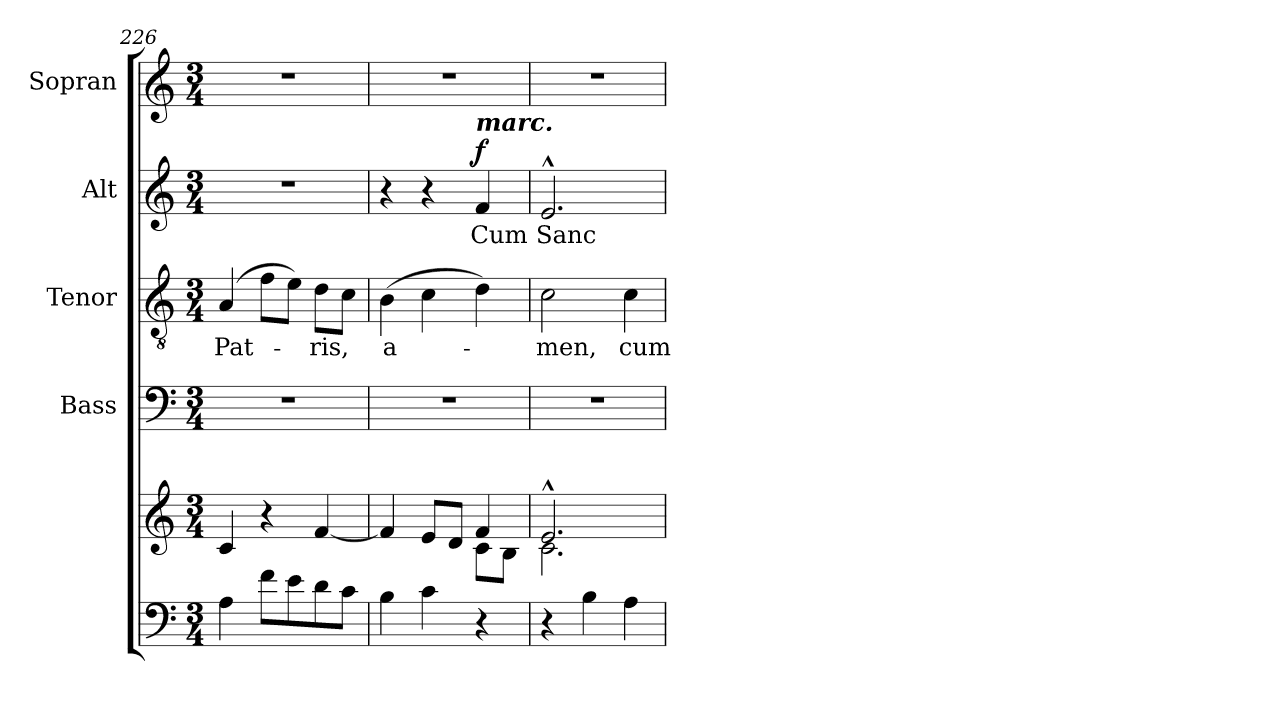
**kern	**kern	**kern	**kern	**text	**kern	**text	**dynam	**kern
*part5	*part5	*part4	*part3	*part3	*part2	*part2	*part2	*part1
*staff6	*staff5	*staff4	*staff3	*staff3	*staff2	*staff2	*staff2	*staff1
*	*	*I"Bass	*I"Tenor	*	*I"Alt	*	*	*I"Sopran
*	*	*I'B.	*I'T.	*	*I'A.	*	*	*I'S.
*clefF4	*clefG2	*clefF4	*clefGv2	*	*clefG2	*	*	*clefG2
*k[]	*k[]	*k[]	*k[]	*	*k[]	*	*	*k[]
*C:	*C:	*C:	*C:	*	*C:	*	*	*C:
*M3/4	*M3/4	*M3/4	*M3/4	*	*M3/4	*	*	*M3/4
=226	=226	=226	=226	=226	=226	=226	=226	=226
!	!	!	!	!LO:LY:b	!	!	!	!
4A\	4c/	2.r	(4A/	Pat-	2.r	.	.	2.r
8f\L	4r	.	8f\L	.	.	.	.	.
8e\	.	.	8e\J)	.	.	.	.	.
!	!	!	!	!LO:LY:b	!	!	!	!
8d\	[4f/	.	8d\L	-ris,	.	.	.	.
8c\J	.	.	8c\J	.	.	.	.	.
=227	=227	=227	=227	=227	=227	=227	=227	=227
*	*^	*	*	*	*	*	*	*
!	!	!	!	!	!LO:LY:b	!	!	!	!
4B\	4f/]	2ryy	2.r	(>4B\	a-	4r	.	.	2.r
4c\	8e/L	.	.	4c\	.	4r	.	.	.
.	8d/J	.	.	.	.	.	.	.	.
!	!	!	!	!	!	!LO:TX:a:Bi:t=marc.	!	!	!
!	!	!	!	!	!	!	!LO:LY:b	!LO:DY:a	!
4r	4f/	8c\L	.	4d\)	.	4f/	Cum	f	.
.	.	8B\J	.	.	.	.	.	.	.
=228	=228	=228	=228	=228	=228	=228	=228	=228	=228
!	!	!	!	!	!LO:LY:b	!	!LO:LY:b	!	!
4r	2.e^^>/	2.c\	2.r	2c\	-men,	2.e^^>/	Sanc-	.	2.r
4B\	.	.	.	.	.	.	.	.	.
!	!	!	!	!	!LO:LY:b	!	!	!	!
4A\	.	.	.	4c\	cum	.	.	.	.
*	*v	*v	*	*	*	*	*	*	*
=	=	=	=	=	=	=	=	=
*-	*-	*-	*-	*-	*-	*-	*-	*-
